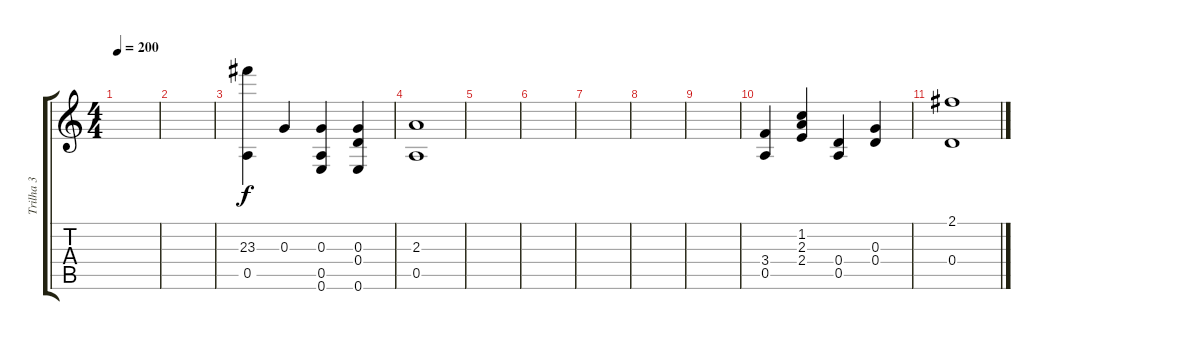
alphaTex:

\track ("Trilha 3" "Trilha 3") {instrument overdrivenguitar}
\staff {score tabs}
\tuning (E4 B3 G3 D3 A2 E2) {hide}
\ts (4 4)
\tempo 200
\clef g2
\ks c
|
|
(23.3 0.5).4 0.3.4 (0.3 0.5 0.6).4 (0.3 0.4 0.6).4 |
(2.3 0.5).1 |
|
|
|
|
|
(3.4 0.5).4 (1.2 2.3 2.4).4 (0.4 0.5).4 (0.3 0.4).4 |
(2.1 0.4).1
